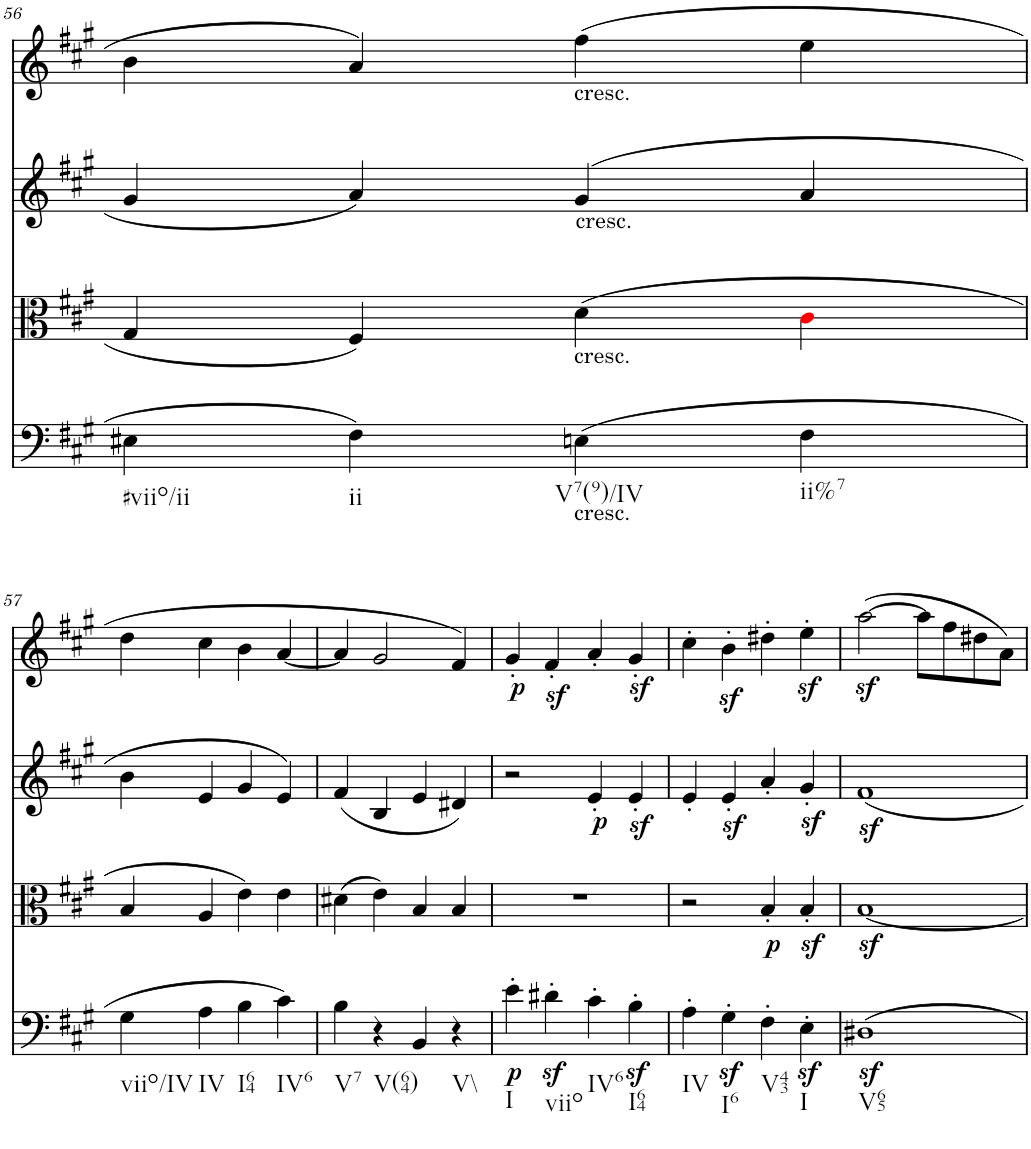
**kern	**dynam	**kern	**dynam	**kern	**dynam	**kern	**dynam
*part4	*part4	*part3	*part3	*part2	*part2	*part1	*part1
*staff4	*staff4	*staff3	*staff3	*staff2	*staff2	*staff1	*staff1
*I"Violoncello	*	*I"Viola	*	*I"Violin 2	*	*I"Violin 1	*
*I'Vc	*	*I'Vla	*	*I'Vln	*	*I'Vln	*
!!LO:PB:g=z
*clefF4	*	*clefC3	*	*clefG2	*	*clefG2	*
*k[f#c#g#]	*	*k[f#c#g#]	*	*k[f#c#g#]	*	*k[f#c#g#]	*
*A:	*	*A:	*	*A:	*	*A:	*
*M2/2	*	*M2/2	*	*M2/2	*	*M2/2	*
*met(c|)	*	*met(c|)	*	*met(c|)	*	*met(c|)	*
=56	=56	=56	=56	=56	=56	=56	=56
!LO:TX:b:t=#viio/ii	!	!	!	!	!	!	!
4E#X\	.	4G#/	.	4g#/	.	4b\	.
!LO:TX:b:t=ii	!	!	!	!	!	!	!
4F#\	.	4F#/	.	4a/	.	4a/	.
!	!	!	!	!	!	!LO:TX:b:t=cresc.	!
!	!	!	!	!LO:TX:b:t=cresc.	!	!	!
!	!	!LO:TX:b:t=cresc.	!	!	!	!	!
!LO:TX:b:t=cresc.	!	!	!	!	!	!	!
!LO:TX:b:t=V7(9)/IV	!	!	!	!	!	!	!
(4En\	.	(4d\	.	(4g#/	.	(4ff#\	.
!LO:TX:b:t=ii%7	!	!	!	!	!	!	!
4F#\	.	4c#i\	.	4a/	.	4ee\	.
!!LO:LB:g=z
=57	=57	=57	=57	=57	=57	=57	=57
!LO:TX:b:t=viio/IV	!	!	!	!	!	!	!
4G#\	.	4B/	.	4b\	.	4dd\	.
!LO:TX:b:t=IV	!	!	!	!	!	!	!
4A\	.	4A/	.	4e/	.	4cc#\	.
!LO:TX:b:t=I64	!	!	!	!	!	!	!
4B\	.	4e\)	.	4g#/	.	4b\	.
!LO:TX:b:t=IV6	!	!	!	!	!	!	!
4c#\)	.	4e\	.	4e/)	.	[4a/	.
=58	=58	=58	=58	=58	=58	=58	=58
!LO:TX:b:t=V7	!	!	!	!	!	!	!
4B\	.	(4d#X\	.	(4f#/	.	4a/]	.
!LO:TX:b:t=V(64)	!	!	!	!	!	!	!
4r	.	4e\)	.	4B/	.	2g#/	.
4BB/	.	4B/	.	4e/	.	.	.
!LO:TX:b:t=V\\	!	!	!	!	!	!	!
4r	.	4B/	.	4d#X/)	.	4f#/)	.
=59	=59	=59	=59	=59	=59	=59	=59
!LO:TX:b:t=I	!	!	!	!	!	!	!
!	!LO:DY:b	!	!	!	!	!	!LO:DY:b
4e'\	p	1r	.	2r	.	4g#'/	p
!LO:TX:b:t=viio	!	!	!	!	!	!	!
4d#Xz<'\	.	.	.	.	.	4f#z<'/	.
!LO:TX:b:t=IV6	!	!	!	!	!	!	!
!	!	!	!	!	!LO:DY:b	!	!
4c#'\	.	.	.	4e'/	p	4a'/	.
!LO:TX:b:t=I64	!	!	!	!	!	!	!
4Bz<'\	.	.	.	4ez<'/	.	4g#z<'/	.
=60	=60	=60	=60	=60	=60	=60	=60
!LO:TX:b:t=IV	!	!	!	!	!	!	!
4A'\	.	2r	.	4e'/	.	4cc#'\	.
!LO:TX:b:t=I6	!	!	!	!	!	!	!
4G#z<'\	.	.	.	4ez<'/	.	4bz<'\	.
!LO:TX:b:t=V43	!	!	!	!	!	!	!
!	!	!	!LO:DY:b	!	!	!	!
4F#'\	.	4B'/	p	4a'/	.	4dd#X'\	.
!LO:TX:b:t=I	!	!	!	!	!	!	!
4Ez<'\	.	4Bz<'/	.	4g#z<'/	.	4eez<'\	.
=61	=61	=61	=61	=61	=61	=61	=61
!LO:TX:b:t=V65	!	!	!	!	!	!	!
1D#Xz<	.	[1Bz<	.	1f#z<	.	([2aaz<\	.
.	.	.	.	.	.	8aa\L]	.
.	.	.	.	.	.	8ff#\	.
.	.	.	.	.	.	8dd#X\	.
.	.	.	.	.	.	8a\J)	.
=	=	=	=	=	=	=	=
*-	*-	*-	*-	*-	*-	*-	*-
